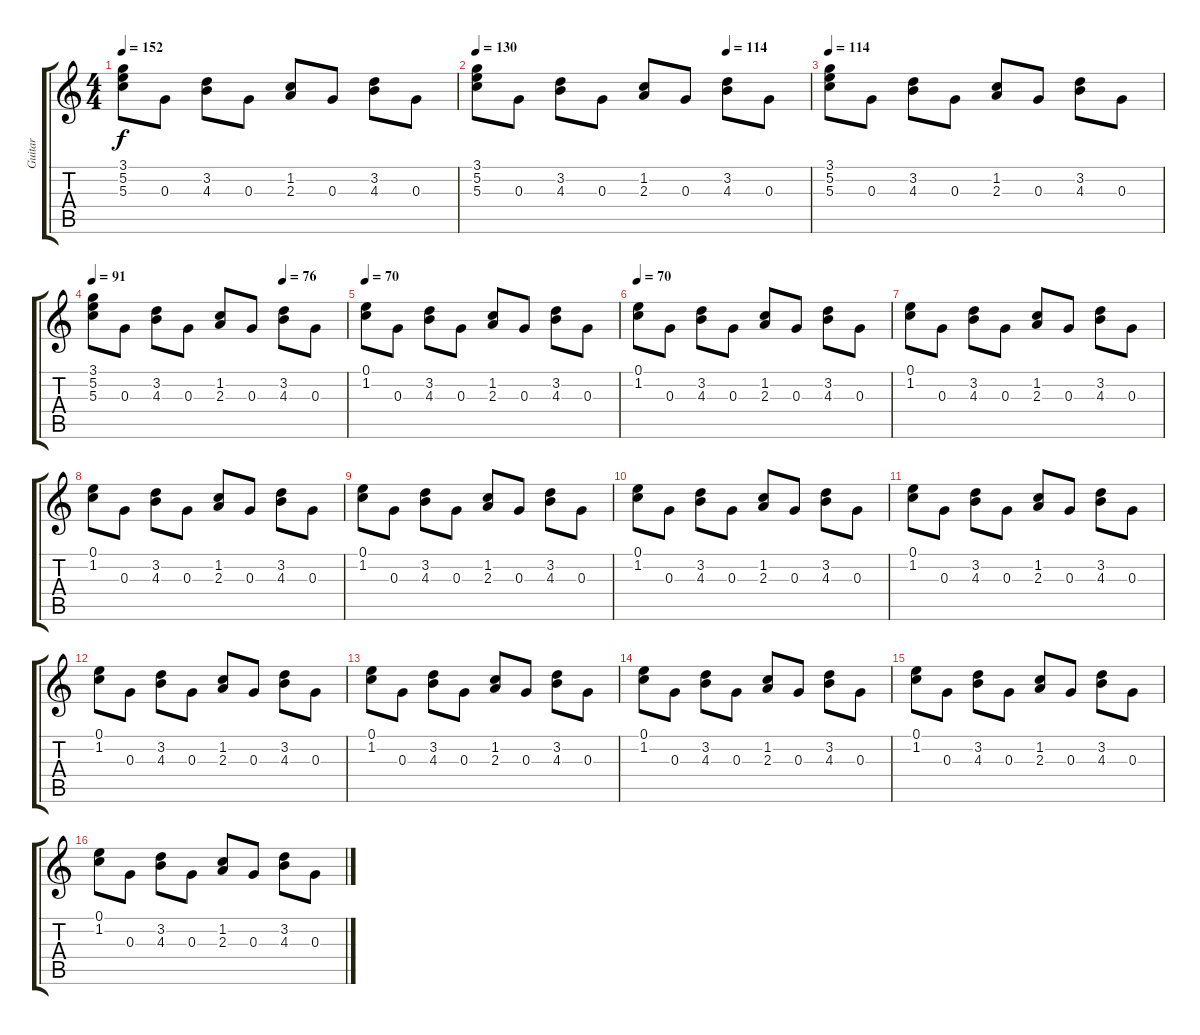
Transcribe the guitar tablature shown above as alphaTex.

\track ("Guitar" "Guitar") {instrument electricguitarjazz}
\staff {score tabs}
\tuning (E4 B3 G3 D3 A2 E2) {hide}
\ts (4 4)
\tempo 152
\clef g2
\ks c
(3.1 5.2 5.3).8{dy f} 0.3.8 (3.2 4.3).8 0.3.8 (1.2 2.3).8 0.3.8 (3.2 4.3).8 0.3.8 |
\tempo 130
\tempo (114 0.75)
(3.1 5.2 5.3).8 0.3.8 (3.2 4.3).8 0.3.8 (1.2 2.3).8 0.3.8 (3.2 4.3).8 0.3.8 |
\tempo 114
(3.1 5.2 5.3).8 0.3.8 (3.2 4.3).8 0.3.8 (1.2 2.3).8 0.3.8 (3.2 4.3).8 0.3.8 |
\tempo 91
\tempo (76 0.75)
(3.1 5.2 5.3).8 0.3.8 (3.2 4.3).8 0.3.8 (1.2 2.3).8 0.3.8 (3.2 4.3).8 0.3.8 |
\tempo 70
(0.1 1.2).8 0.3.8 (3.2 4.3).8 0.3.8 (1.2 2.3).8 0.3.8 (3.2 4.3).8 0.3.8 |
\tempo 70
(0.1 1.2).8 0.3.8 (3.2 4.3).8 0.3.8 (1.2 2.3).8 0.3.8 (3.2 4.3).8 0.3.8 |
(0.1 1.2).8 0.3.8 (3.2 4.3).8 0.3.8 (1.2 2.3).8 0.3.8 (3.2 4.3).8 0.3.8 |
(0.1 1.2).8 0.3.8 (3.2 4.3).8 0.3.8 (1.2 2.3).8 0.3.8 (3.2 4.3).8 0.3.8 |
(0.1 1.2).8 0.3.8 (3.2 4.3).8 0.3.8 (1.2 2.3).8 0.3.8 (3.2 4.3).8 0.3.8 |
(0.1 1.2).8 0.3.8 (3.2 4.3).8 0.3.8 (1.2 2.3).8 0.3.8 (3.2 4.3).8 0.3.8 |
(0.1 1.2).8 0.3.8 (3.2 4.3).8 0.3.8 (1.2 2.3).8 0.3.8 (3.2 4.3).8 0.3.8 |
(0.1 1.2).8 0.3.8 (3.2 4.3).8 0.3.8 (1.2 2.3).8 0.3.8 (3.2 4.3).8 0.3.8 |
(0.1 1.2).8 0.3.8 (3.2 4.3).8 0.3.8 (1.2 2.3).8 0.3.8 (3.2 4.3).8 0.3.8 |
(0.1 1.2).8 0.3.8 (3.2 4.3).8 0.3.8 (1.2 2.3).8 0.3.8 (3.2 4.3).8 0.3.8 |
(0.1 1.2).8 0.3.8 (3.2 4.3).8 0.3.8 (1.2 2.3).8 0.3.8 (3.2 4.3).8 0.3.8 |
(0.1 1.2).8 0.3.8 (3.2 4.3).8 0.3.8 (1.2 2.3).8 0.3.8 (3.2 4.3).8 0.3.8
